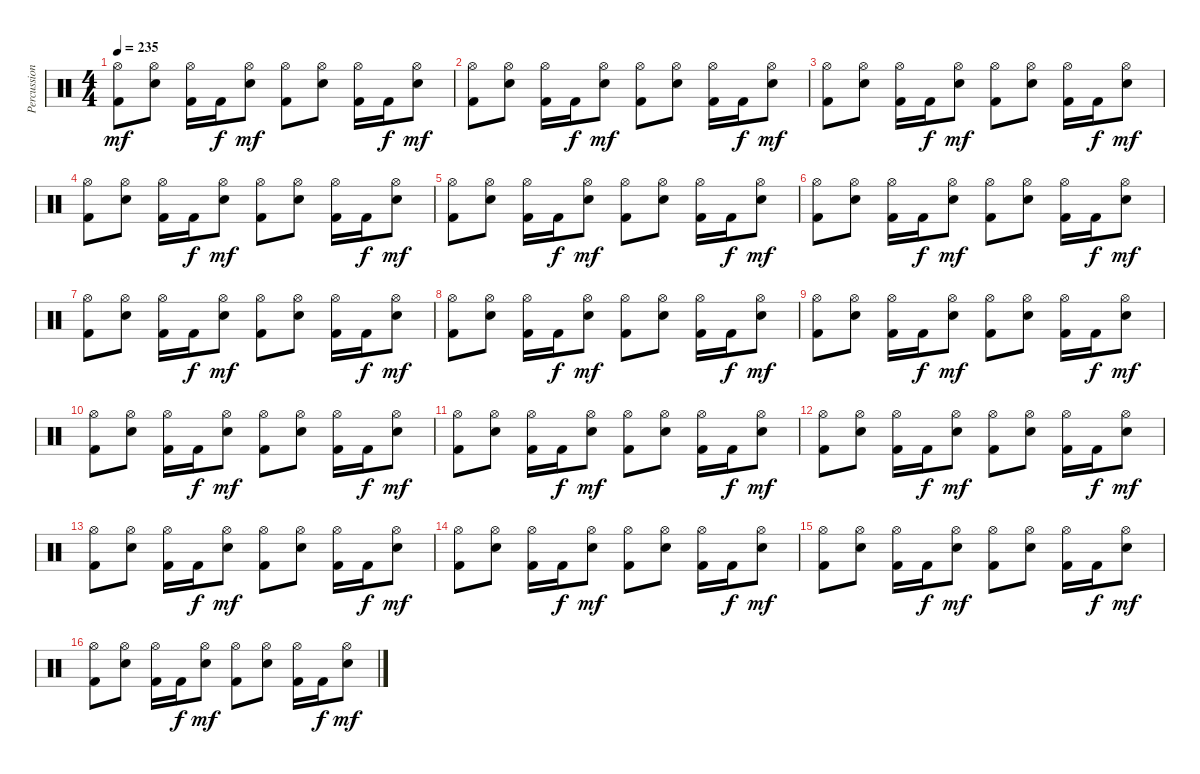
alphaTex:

\track ("Percussions" "Percussion") {instrument percussion}
\staff {score}
\articulation defaults
\ts (4 4)
\tempo 235
\clef neutral
\ks c
("Hi-Hat (open)" "Kick (hit) 2").8{dy mf} ("Hi-Hat (open)" "Snare (hit) 2").8 ("Hi-Hat (open)" "Kick (hit) 2").16 "Kick (hit) 2".16{dy f} ("Hi-Hat (open)" "Snare (hit) 2").8{dy mf} ("Hi-Hat (open)" "Kick (hit) 2").8 ("Hi-Hat (open)" "Snare (hit) 2").8 ("Hi-Hat (open)" "Kick (hit) 2").16 "Kick (hit) 2".16{dy f} ("Hi-Hat (open)" "Snare (hit) 2").8{dy mf} |
("Hi-Hat (open)" "Kick (hit) 2").8 ("Hi-Hat (open)" "Snare (hit) 2").8 ("Hi-Hat (open)" "Kick (hit) 2").16 "Kick (hit) 2".16{dy f} ("Hi-Hat (open)" "Snare (hit) 2").8{dy mf} ("Hi-Hat (open)" "Kick (hit) 2").8 ("Hi-Hat (open)" "Snare (hit) 2").8 ("Hi-Hat (open)" "Kick (hit) 2").16 "Kick (hit) 2".16{dy f} ("Hi-Hat (open)" "Snare (hit) 2").8{dy mf} |
("Hi-Hat (open)" "Kick (hit) 2").8 ("Hi-Hat (open)" "Snare (hit) 2").8 ("Hi-Hat (open)" "Kick (hit) 2").16 "Kick (hit) 2".16{dy f} ("Hi-Hat (open)" "Snare (hit) 2").8{dy mf} ("Hi-Hat (open)" "Kick (hit) 2").8 ("Hi-Hat (open)" "Snare (hit) 2").8 ("Hi-Hat (open)" "Kick (hit) 2").16 "Kick (hit) 2".16{dy f} ("Hi-Hat (open)" "Snare (hit) 2").8{dy mf} |
("Hi-Hat (open)" "Kick (hit) 2").8 ("Hi-Hat (open)" "Snare (hit) 2").8 ("Hi-Hat (open)" "Kick (hit) 2").16 "Kick (hit) 2".16{dy f} ("Hi-Hat (open)" "Snare (hit) 2").8{dy mf} ("Hi-Hat (open)" "Kick (hit) 2").8 ("Hi-Hat (open)" "Snare (hit) 2").8 ("Hi-Hat (open)" "Kick (hit) 2").16 "Kick (hit) 2".16{dy f} ("Hi-Hat (open)" "Snare (hit) 2").8{dy mf} |
("Hi-Hat (open)" "Kick (hit) 2").8 ("Hi-Hat (open)" "Snare (hit) 2").8 ("Hi-Hat (open)" "Kick (hit) 2").16 "Kick (hit) 2".16{dy f} ("Hi-Hat (open)" "Snare (hit) 2").8{dy mf} ("Hi-Hat (open)" "Kick (hit) 2").8 ("Hi-Hat (open)" "Snare (hit) 2").8 ("Hi-Hat (open)" "Kick (hit) 2").16 "Kick (hit) 2".16{dy f} ("Hi-Hat (open)" "Snare (hit) 2").8{dy mf} |
("Hi-Hat (open)" "Kick (hit) 2").8 ("Hi-Hat (open)" "Snare (hit) 2").8 ("Hi-Hat (open)" "Kick (hit) 2").16 "Kick (hit) 2".16{dy f} ("Hi-Hat (open)" "Snare (hit) 2").8{dy mf} ("Hi-Hat (open)" "Kick (hit) 2").8 ("Hi-Hat (open)" "Snare (hit) 2").8 ("Hi-Hat (open)" "Kick (hit) 2").16 "Kick (hit) 2".16{dy f} ("Hi-Hat (open)" "Snare (hit) 2").8{dy mf} |
("Hi-Hat (open)" "Kick (hit) 2").8 ("Hi-Hat (open)" "Snare (hit) 2").8 ("Hi-Hat (open)" "Kick (hit) 2").16 "Kick (hit) 2".16{dy f} ("Hi-Hat (open)" "Snare (hit) 2").8{dy mf} ("Hi-Hat (open)" "Kick (hit) 2").8 ("Hi-Hat (open)" "Snare (hit) 2").8 ("Hi-Hat (open)" "Kick (hit) 2").16 "Kick (hit) 2".16{dy f} ("Hi-Hat (open)" "Snare (hit) 2").8{dy mf} |
("Hi-Hat (open)" "Kick (hit) 2").8 ("Hi-Hat (open)" "Snare (hit) 2").8 ("Hi-Hat (open)" "Kick (hit) 2").16 "Kick (hit) 2".16{dy f} ("Hi-Hat (open)" "Snare (hit) 2").8{dy mf} ("Hi-Hat (open)" "Kick (hit) 2").8 ("Hi-Hat (open)" "Snare (hit) 2").8 ("Hi-Hat (open)" "Kick (hit) 2").16 "Kick (hit) 2".16{dy f} ("Hi-Hat (open)" "Snare (hit) 2").8{dy mf} |
("Hi-Hat (open)" "Kick (hit) 2").8 ("Hi-Hat (open)" "Snare (hit) 2").8 ("Hi-Hat (open)" "Kick (hit) 2").16 "Kick (hit) 2".16{dy f} ("Hi-Hat (open)" "Snare (hit) 2").8{dy mf} ("Hi-Hat (open)" "Kick (hit) 2").8 ("Hi-Hat (open)" "Snare (hit) 2").8 ("Hi-Hat (open)" "Kick (hit) 2").16 "Kick (hit) 2".16{dy f} ("Hi-Hat (open)" "Snare (hit) 2").8{dy mf} |
("Hi-Hat (open)" "Kick (hit) 2").8 ("Hi-Hat (open)" "Snare (hit) 2").8 ("Hi-Hat (open)" "Kick (hit) 2").16 "Kick (hit) 2".16{dy f} ("Hi-Hat (open)" "Snare (hit) 2").8{dy mf} ("Hi-Hat (open)" "Kick (hit) 2").8 ("Hi-Hat (open)" "Snare (hit) 2").8 ("Hi-Hat (open)" "Kick (hit) 2").16 "Kick (hit) 2".16{dy f} ("Hi-Hat (open)" "Snare (hit) 2").8{dy mf} |
("Hi-Hat (open)" "Kick (hit) 2").8 ("Hi-Hat (open)" "Snare (hit) 2").8 ("Hi-Hat (open)" "Kick (hit) 2").16 "Kick (hit) 2".16{dy f} ("Hi-Hat (open)" "Snare (hit) 2").8{dy mf} ("Hi-Hat (open)" "Kick (hit) 2").8 ("Hi-Hat (open)" "Snare (hit) 2").8 ("Hi-Hat (open)" "Kick (hit) 2").16 "Kick (hit) 2".16{dy f} ("Hi-Hat (open)" "Snare (hit) 2").8{dy mf} |
("Hi-Hat (open)" "Kick (hit) 2").8 ("Hi-Hat (open)" "Snare (hit) 2").8 ("Hi-Hat (open)" "Kick (hit) 2").16 "Kick (hit) 2".16{dy f} ("Hi-Hat (open)" "Snare (hit) 2").8{dy mf} ("Hi-Hat (open)" "Kick (hit) 2").8 ("Hi-Hat (open)" "Snare (hit) 2").8 ("Hi-Hat (open)" "Kick (hit) 2").16 "Kick (hit) 2".16{dy f} ("Hi-Hat (open)" "Snare (hit) 2").8{dy mf} |
("Hi-Hat (open)" "Kick (hit) 2").8 ("Hi-Hat (open)" "Snare (hit) 2").8 ("Hi-Hat (open)" "Kick (hit) 2").16 "Kick (hit) 2".16{dy f} ("Hi-Hat (open)" "Snare (hit) 2").8{dy mf} ("Hi-Hat (open)" "Kick (hit) 2").8 ("Hi-Hat (open)" "Snare (hit) 2").8 ("Hi-Hat (open)" "Kick (hit) 2").16 "Kick (hit) 2".16{dy f} ("Hi-Hat (open)" "Snare (hit) 2").8{dy mf} |
("Hi-Hat (open)" "Kick (hit) 2").8 ("Hi-Hat (open)" "Snare (hit) 2").8 ("Hi-Hat (open)" "Kick (hit) 2").16 "Kick (hit) 2".16{dy f} ("Hi-Hat (open)" "Snare (hit) 2").8{dy mf} ("Hi-Hat (open)" "Kick (hit) 2").8 ("Hi-Hat (open)" "Snare (hit) 2").8 ("Hi-Hat (open)" "Kick (hit) 2").16 "Kick (hit) 2".16{dy f} ("Hi-Hat (open)" "Snare (hit) 2").8{dy mf} |
("Hi-Hat (open)" "Kick (hit) 2").8 ("Hi-Hat (open)" "Snare (hit) 2").8 ("Hi-Hat (open)" "Kick (hit) 2").16 "Kick (hit) 2".16{dy f} ("Hi-Hat (open)" "Snare (hit) 2").8{dy mf} ("Hi-Hat (open)" "Kick (hit) 2").8 ("Hi-Hat (open)" "Snare (hit) 2").8 ("Hi-Hat (open)" "Kick (hit) 2").16 "Kick (hit) 2".16{dy f} ("Hi-Hat (open)" "Snare (hit) 2").8{dy mf} |
("Hi-Hat (open)" "Kick (hit) 2").8 ("Hi-Hat (open)" "Snare (hit) 2").8 ("Hi-Hat (open)" "Kick (hit) 2").16 "Kick (hit) 2".16{dy f} ("Hi-Hat (open)" "Snare (hit) 2").8{dy mf} ("Hi-Hat (open)" "Kick (hit) 2").8 ("Hi-Hat (open)" "Snare (hit) 2").8 ("Hi-Hat (open)" "Kick (hit) 2").16 "Kick (hit) 2".16{dy f} ("Hi-Hat (open)" "Snare (hit) 2").8{dy mf}
